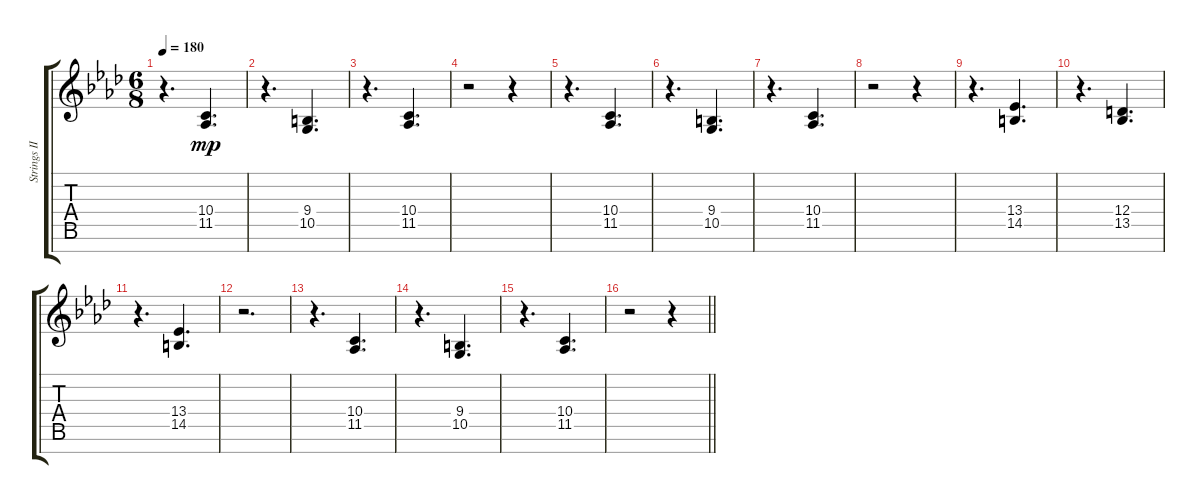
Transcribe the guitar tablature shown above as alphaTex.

\track ("Strings II" "Strings II") {instrument stringensemble1}
\staff {score tabs}
\tuning (E4 B3 G3 D3 A2 E2 B1) {hide}
\ts (6 8)
\tempo 180
\clef g2
\ks fminor
r.4{d dy mp} (10.4 11.5).4{d} |
r.4{d} (9.4 10.5).4{d} |
r.4{d} (10.4 11.5).4{d} |
r.2 r.4 |
r.4{d} (10.4 11.5).4{d} |
r.4{d} (9.4 10.5).4{d} |
r.4{d} (10.4 11.5).4{d} |
r.2 r.4 |
r.4{d} (13.4 14.5).4{d} |
r.4{d} (12.4 13.5).4{d} |
r.4{d} (13.4 14.5).4{d} |
r.2{d} |
r.4{d} (10.4 11.5).4{d} |
r.4{d} (9.4 10.5).4{d} |
r.4{d} (10.4 11.5).4{d} |
\barLineRight lightlight
r.2 r.4
